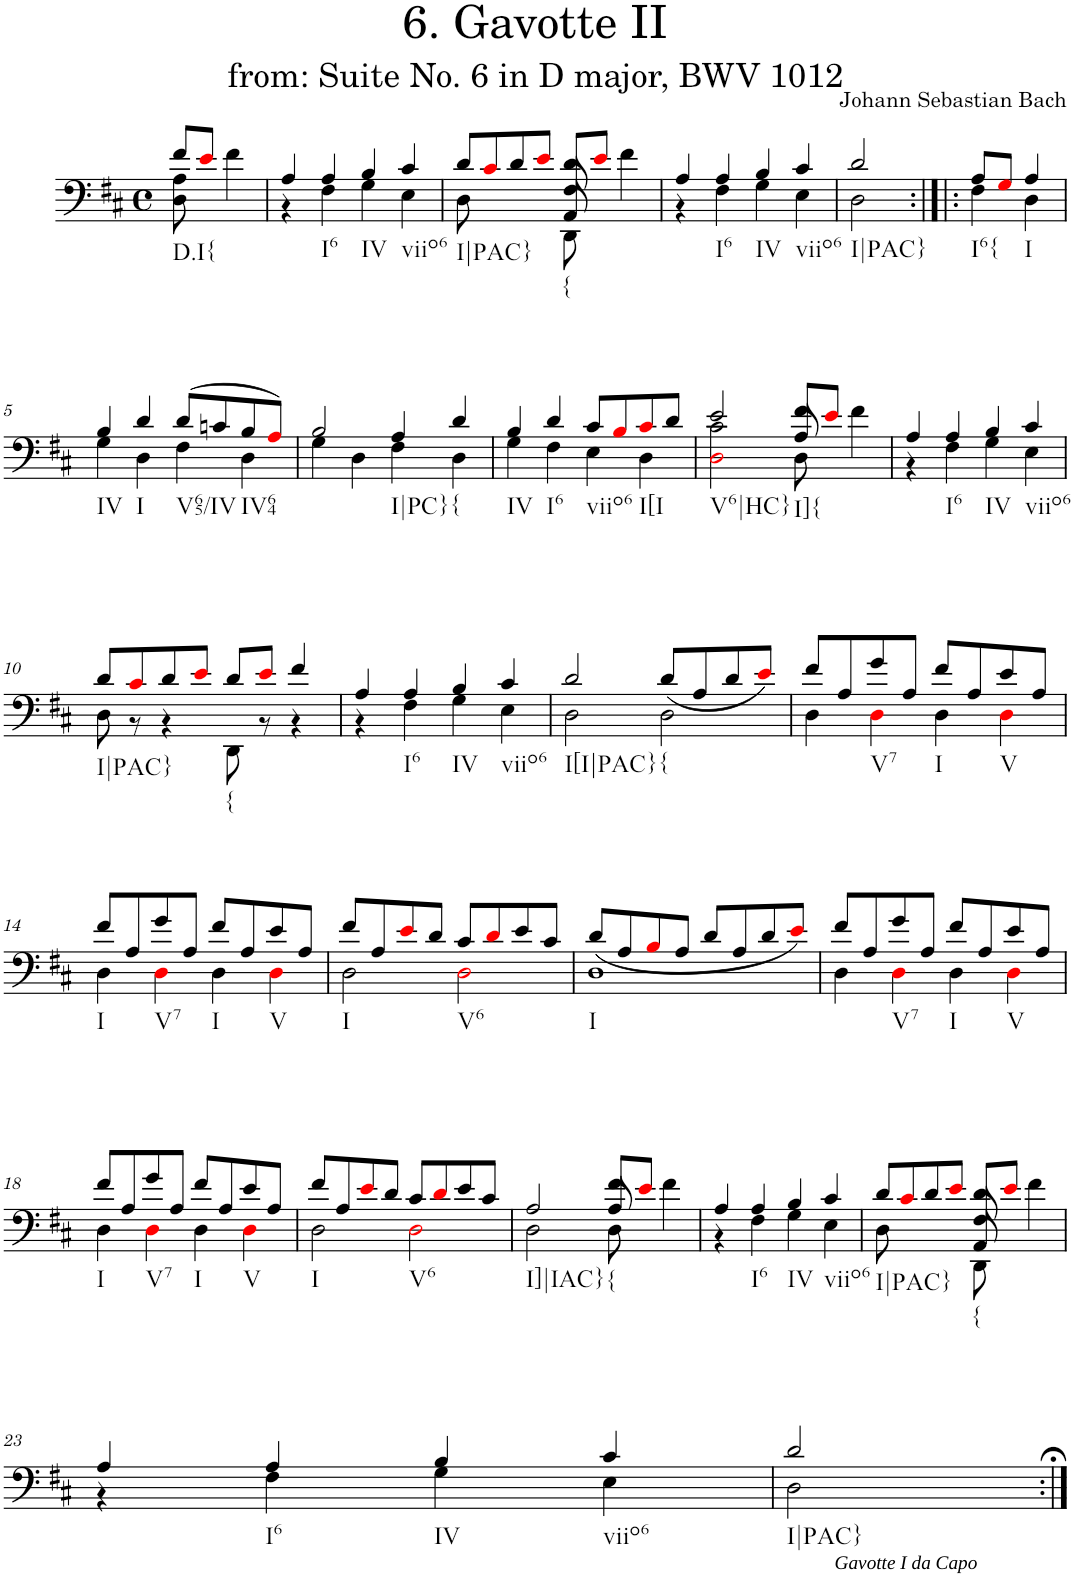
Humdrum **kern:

**kern
*part1
*staff1
*I"Piano
*I'Pno.
*clefF4
*k[f#c#]
*M4/4
*met(c)
=
*^
!LO:TX:b:t=D.I{	!
8f#/L	8D\ 8A\
8ei/J	4.ryy
4f#\	.
=1	=1
4A/	4r
!LO:TX:b:t=I6	!
4A/	4F#\
!LO:TX:b:t=IV	!
4B/	4G\
!LO:TX:b:t=viio6	!
4c#/	4E\
=2	=2
*^	*^
!LO:TX:b:t=I|PAC}	!	!	!
8d/L	8D\	2ryy	2ryy
8c#i/	4.ryy	.	.
8d/	.	.	.
8ei/J	.	.	.
!LO:TX:b:t={	!	!	!
8d/L	8DD\	8F#/	8AA/
8ei/J	4.ryy	4.ryy	4.ryy
4f#\	.	.	.
*	*v	*v	*v
=3	=3
4A/	4r
!LO:TX:b:t=I6	!
4A/	4F#\
!LO:TX:b:t=IV	!
4B/	4G\
!LO:TX:b:t=viio6	!
4c#/	4E\
==4	==4
!LO:TX:b:t=I|PAC}	!
2d/	2D\
!LO:TX:b:t=I6{	!
8A/L	4F#\
8Gi/J	.
!LO:TX:b:t=I	!
4A/	4D\
!!LO:LB:g=z	!!
=5	=5
!LO:TX:b:t=IV	!
4B/	4G\
!LO:TX:b:t=I	!
4d/	4D\
!LO:TX:b:t=V65/IV	!
(>8d/L	4F#\
8cn/	.
!LO:TX:b:t=IV64	!
8B/	4D\
8Ai/J)	.
=6	=6
2B/	4G\
.	4D\
!LO:TX:b:t=I|PC}	!
4A/	4F#\
!LO:TX:b:t={	!
4d/	4D\
=7	=7
!LO:TX:b:t=IV	!
4B/	4G\
!LO:TX:b:t=I6	!
4d/	4F#\
!LO:TX:b:t=viio6	!
8c#/L	4E\
8Bi/	.
!LO:TX:b:t=I[I	!
8c#i/	4D\
8d/J	.
=8	=8
*	*^
!LO:TX:b:t=V6|HC}	!	!
2e/	2Di\	2c#\
!LO:TX:b:t=I]{	!	!
8f#/L	8D\	8A/
8ei/J	4.ryy	4.ryy
4f#\	.	.
*	*v	*v
=9	=9
4A/	4r
!LO:TX:b:t=I6	!
4A/	4F#\
!LO:TX:b:t=IV	!
4B/	4G\
!LO:TX:b:t=viio6	!
4c#/	4E\
!!LO:LB:g=z	!!
=10	=10
!LO:TX:b:t=I|PAC}	!
8d/L	8D\
8c#i/	8r
8d/	4r
8ei/J	.
!LO:TX:b:t={	!
8d/L	8DD\
8ei/J	8r
4f#/	4r
=11	=11
4A/	4r
!LO:TX:b:t=I6	!
4A/	4F#\
!LO:TX:b:t=IV	!
4B/	4G\
!LO:TX:b:t=viio6	!
4c#/	4E\
=12	=12
!LO:TX:b:t=I[I|PAC}	!
2d/	2D\
!LO:TX:b:t={	!
(<8d/L	2D\
8A/	.
8d/	.
8ei/J)	.
=13	=13
8f#/L	4D\
8A/	.
!LO:TX:b:t=V7	!
8g/	4Di\
8A/J	.
!LO:TX:b:t=I	!
8f#/L	4D\
8A/	.
!LO:TX:b:t=V	!
8e/	4Di\
8A/J	.
!!LO:LB:g=z	!!
=14	=14
!LO:TX:b:t=I	!
8f#/L	4D\
8A/	.
!LO:TX:b:t=V7	!
8g/	4Di\
8A/J	.
!LO:TX:b:t=I	!
8f#/L	4D\
8A/	.
!LO:TX:b:t=V	!
8e/	4Di\
8A/J	.
=15	=15
!LO:TX:b:t=I	!
8f#/L	2D\
8A/	.
8ei/	.
8d/J	.
!LO:TX:b:t=V6	!
8c#/L	2Di\
8di/	.
8e/	.
8c#/J	.
=16	=16
!LO:TX:b:t=I	!
(<8d/L	1D
8A/	.
8Bi/	.
8A/J	.
8d/L	.
8A/	.
8d/	.
8ei/J)	.
=17	=17
8f#/L	4D\
8A/	.
!LO:TX:b:t=V7	!
8g/	4Di\
8A/J	.
!LO:TX:b:t=I	!
8f#/L	4D\
8A/	.
!LO:TX:b:t=V	!
8e/	4Di\
8A/J	.
!!LO:LB:g=z	!!
=18	=18
!LO:TX:b:t=I	!
8f#/L	4D\
8A/	.
!LO:TX:b:t=V7	!
8g/	4Di\
8A/J	.
!LO:TX:b:t=I	!
8f#/L	4D\
8A/	.
!LO:TX:b:t=V	!
8e/	4Di\
8A/J	.
=19	=19
!LO:TX:b:t=I	!
8f#/L	2D\
8A/	.
8ei/	.
8d/J	.
!LO:TX:b:t=V6	!
8c#/L	2Di\
8di/	.
8e/	.
8c#/J	.
=20	=20
*	*^
!LO:TX:b:t=I]|IAC}	!	!
2A/	2D\	2ryy
!LO:TX:b:t={	!	!
8f#/L	8D\	8A/
8ei/J	4.ryy	4.ryy
4f#\	.	.
*	*v	*v
=21	=21
4A/	4r
!LO:TX:b:t=I6	!
4A/	4F#\
!LO:TX:b:t=IV	!
4B/	4G\
!LO:TX:b:t=viio6	!
4c#/	4E\
=22	=22
*^	*^
!LO:TX:b:t=I|PAC}	!	!	!
8d/L	8D\	2ryy	2ryy
8c#i/	4.ryy	.	.
8d/	.	.	.
8ei/J	.	.	.
!LO:TX:b:t={	!	!	!
8d/L	8DD\	8F#/	8AA/
8ei/J	4.ryy	4.ryy	4.ryy
4f#\	.	.	.
*	*v	*v	*v
!!LO:LB:g=z
=23	=23
4A/	4r
!LO:TX:b:t=I6	!
4A/	4F#\
!LO:TX:b:t=IV	!
4B/	4G\
!LO:TX:b:t=viio6	!
4c#/	4E\
=24	=24
!LO:TX:b:i:t=Gavotte I da Capo	!
!LO:TX:b:t=I|PAC}	!
2d/	2D\
*v	*v
=:|!
*-
